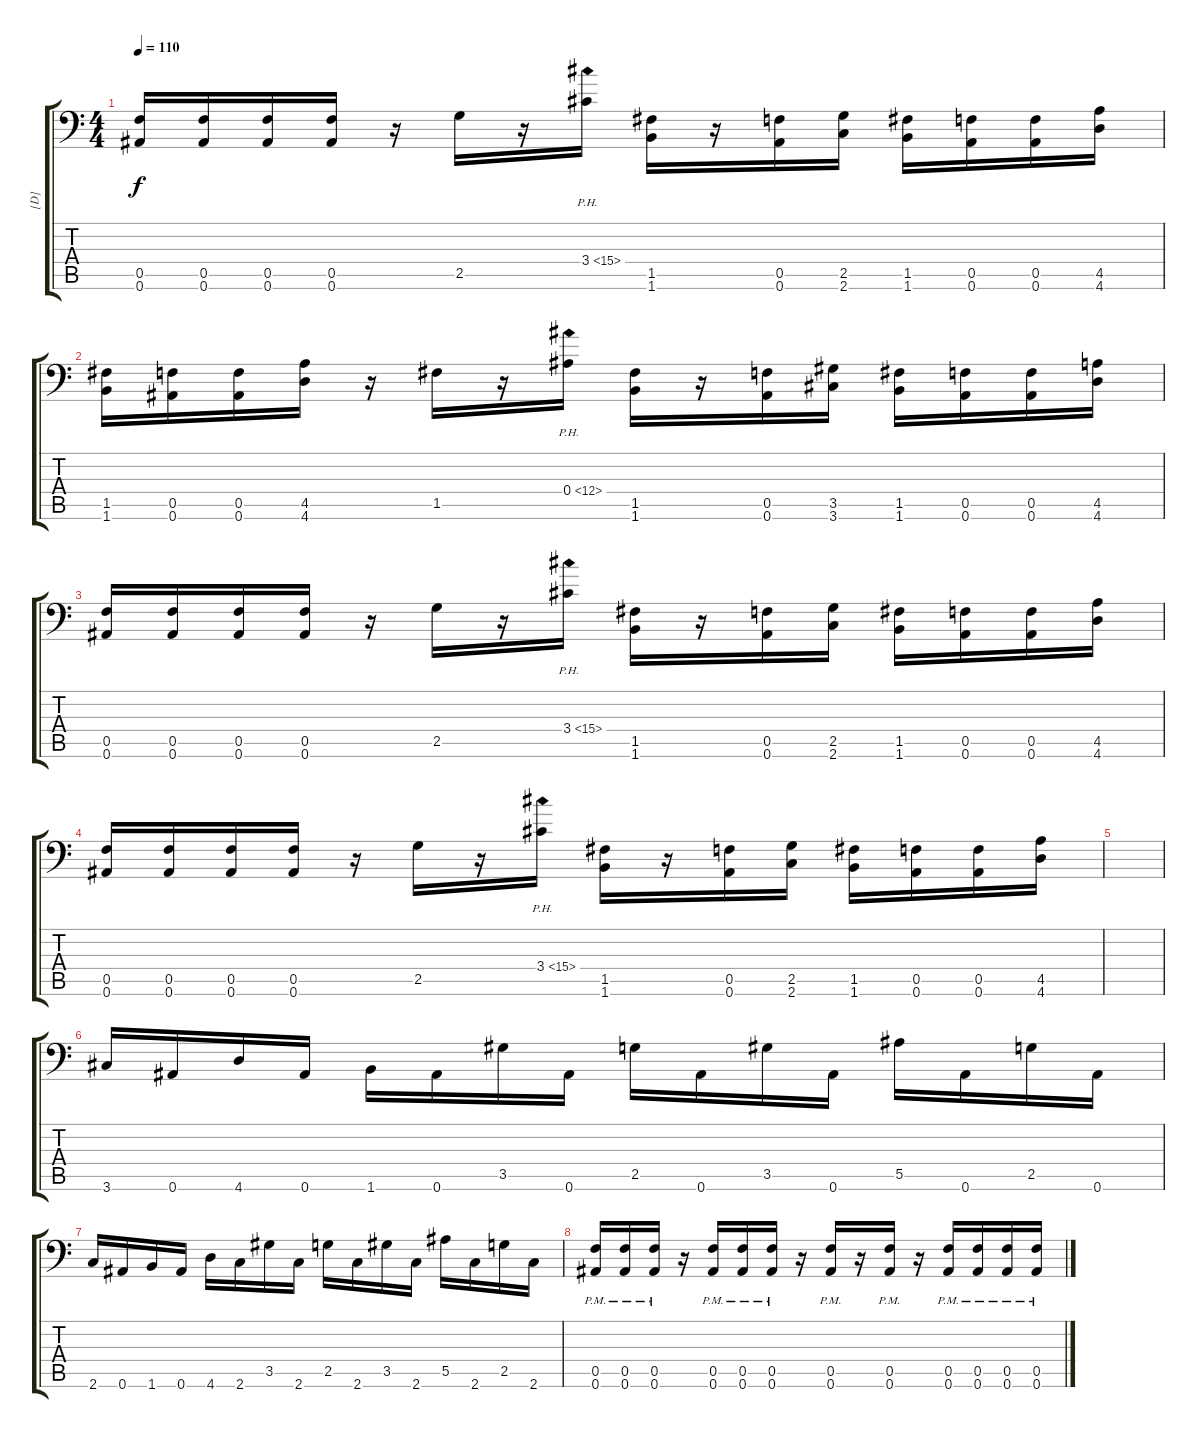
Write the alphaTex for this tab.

\track ("[D]" "[D]") {instrument distortionguitar}
\staff {score tabs}
\tuning (C4 G3 Eb3 Bb2 F2 Bb1) {hide}
\ts (4 4)
\tempo 110
\clef f4
\ks c
(0.5 0.6).16{dy f} (0.5 0.6).16 (0.5 0.6).16 (0.5 0.6).16 r.16 2.5.16 r.16 3.4{ph 12}.16 (1.5 1.6).16 r.16 (0.5 0.6).16 (2.5 2.6).16 (1.5 1.6).16 (0.5 0.6).16 (0.5 0.6).16 (4.5 4.6).16 |
(1.5 1.6).16 (0.5 0.6).16 (0.5 0.6).16 (4.5 4.6).16 r.16 1.5.16 r.16 0.4{ph 12}.16 (1.5 1.6).16 r.16 (0.5 0.6).16 (3.5 3.6).16 (1.5 1.6).16 (0.5 0.6).16 (0.5 0.6).16 (4.5 4.6).16 |
(0.5 0.6).16 (0.5 0.6).16 (0.5 0.6).16 (0.5 0.6).16 r.16 2.5.16 r.16 3.4{ph 12}.16 (1.5 1.6).16 r.16 (0.5 0.6).16 (2.5 2.6).16 (1.5 1.6).16 (0.5 0.6).16 (0.5 0.6).16 (4.5 4.6).16 |
(0.5 0.6).16 (0.5 0.6).16 (0.5 0.6).16 (0.5 0.6).16 r.16 2.5.16 r.16 3.4{ph 12}.16 (1.5 1.6).16 r.16 (0.5 0.6).16 (2.5 2.6).16 (1.5 1.6).16 (0.5 0.6).16 (0.5 0.6).16 (4.5 4.6).16 |
|
3.6.16 0.6.16 4.6.16 0.6.16 1.6.16 0.6.16 3.5.16 0.6.16 2.5.16 0.6.16 3.5.16 0.6.16 5.5.16 0.6.16 2.5.16 0.6.16 |
2.6.16 0.6.16 1.6.16 0.6.16 4.6.16 2.6.16 3.5.16 2.6.16 2.5.16 2.6.16 3.5.16 2.6.16 5.5.16 2.6.16 2.5.16 2.6.16 |
(0.5 0.6{pm}).16 (0.5 0.6{pm}).16 (0.5 0.6{pm}).16 r.16 (0.5 0.6{pm}).16 (0.5 0.6{pm}).16 (0.5 0.6{pm}).16 r.16 (0.5 0.6{pm}).16 r.16 (0.5 0.6{pm}).16 r.16 (0.5 0.6{pm}).16 (0.5 0.6{pm}).16 (0.5 0.6{pm}).16 (0.5 0.6{pm}).16
